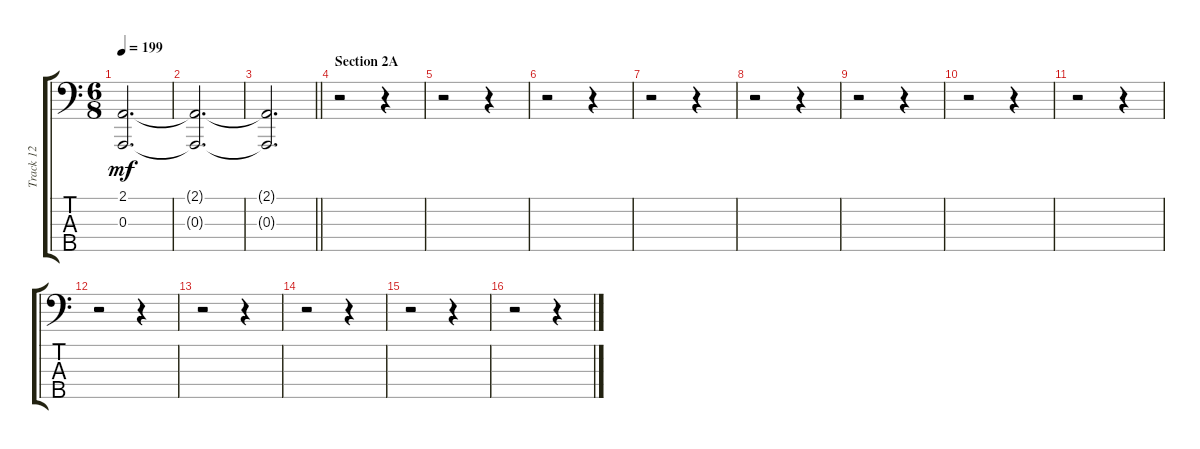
\track ("Track 12" "Track 12") {instrument acousticgrandpiano}
\staff {score tabs}
\tuning (G2 D2 A1 E1 B0) {hide}
\ts (6 8)
\tempo 199
\clef f4
\ks c
(2.1 0.3).2{d dy mf} |
(2.1{t} 0.3{t}).2{d} |
\barLineRight lightlight
(2.1{t} 0.3{t}).2{d} |
\section ("" "Section 2A")
r.2 r.4 |
r.2 r.4 |
r.2 r.4 |
r.2 r.4 |
r.2 r.4 |
r.2 r.4 |
r.2 r.4 |
r.2 r.4 |
r.2 r.4 |
r.2 r.4 |
r.2 r.4 |
r.2 r.4 |
r.2 r.4
